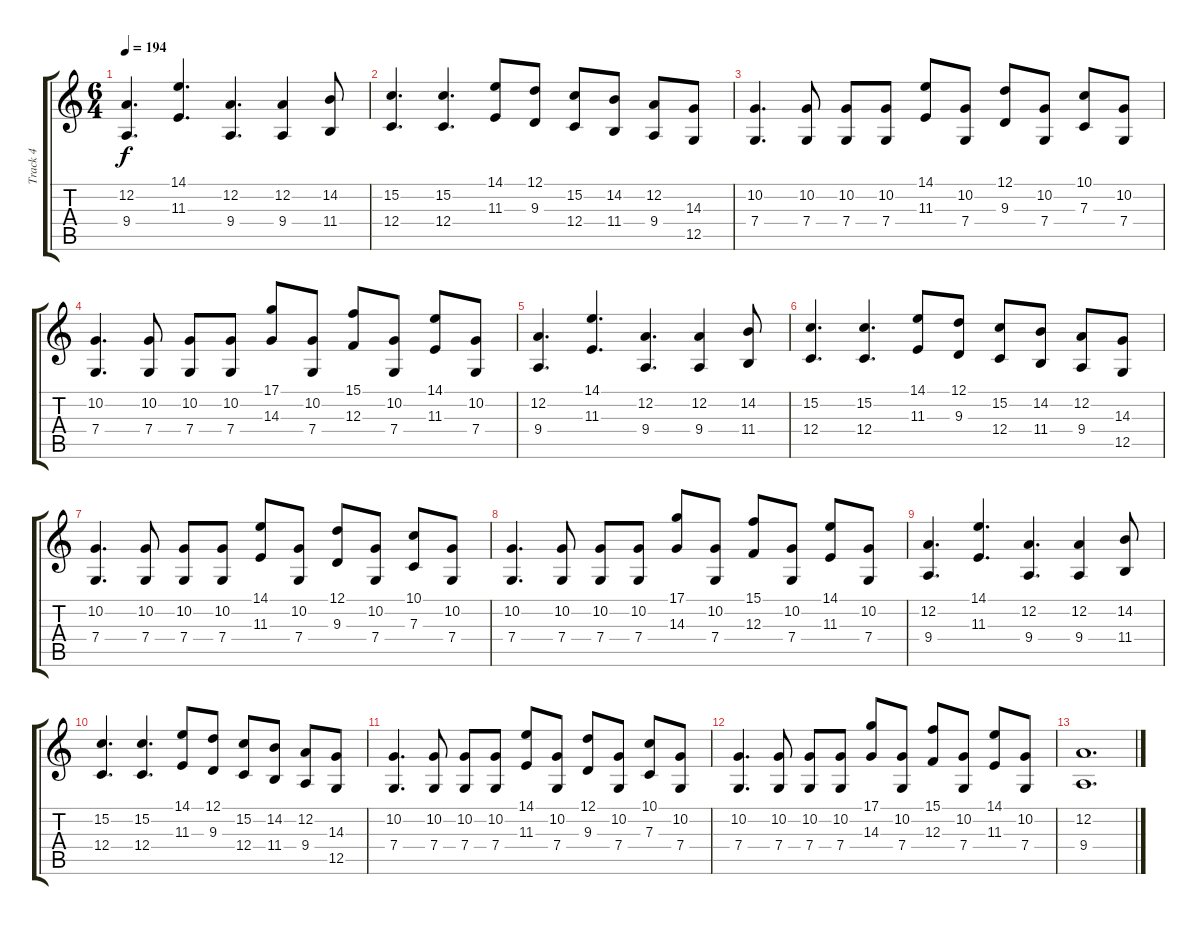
\track ("Track 4" "Track 4") {instrument accordion}
\staff {score tabs}
\tuning (D4 A3 F3 C3 G2 D2) {hide}
\ts (6 4)
\tempo 194
\clef g2
\ks c
(12.2 9.4).4{d dy f} (14.1 11.3).4{d} (12.2 9.4).4{d} (12.2 9.4).4 (14.2 11.4).8 |
(15.2 12.4).4{d} (15.2 12.4).4{d} (14.1 11.3).8 (12.1 9.3).8 (15.2 12.4).8 (14.2 11.4).8 (12.2 9.4).8 (14.3 12.5).8 |
(10.2 7.4).4{d} (10.2 7.4).8 (10.2 7.4).8 (10.2 7.4).8 (14.1 11.3).8 (10.2 7.4).8 (12.1 9.3).8 (10.2 7.4).8 (10.1 7.3).8 (10.2 7.4).8 |
(10.2 7.4).4{d} (10.2 7.4).8 (10.2 7.4).8 (10.2 7.4).8 (17.1 14.3).8 (10.2 7.4).8 (15.1 12.3).8 (10.2 7.4).8 (14.1 11.3).8 (10.2 7.4).8 |
(12.2 9.4).4{d} (14.1 11.3).4{d} (12.2 9.4).4{d} (12.2 9.4).4 (14.2 11.4).8 |
(15.2 12.4).4{d} (15.2 12.4).4{d} (14.1 11.3).8 (12.1 9.3).8 (15.2 12.4).8 (14.2 11.4).8 (12.2 9.4).8 (14.3 12.5).8 |
(10.2 7.4).4{d} (10.2 7.4).8 (10.2 7.4).8 (10.2 7.4).8 (14.1 11.3).8 (10.2 7.4).8 (12.1 9.3).8 (10.2 7.4).8 (10.1 7.3).8 (10.2 7.4).8 |
(10.2 7.4).4{d} (10.2 7.4).8 (10.2 7.4).8 (10.2 7.4).8 (17.1 14.3).8 (10.2 7.4).8 (15.1 12.3).8 (10.2 7.4).8 (14.1 11.3).8 (10.2 7.4).8 |
(12.2 9.4).4{d} (14.1 11.3).4{d} (12.2 9.4).4{d} (12.2 9.4).4 (14.2 11.4).8 |
(15.2 12.4).4{d} (15.2 12.4).4{d} (14.1 11.3).8 (12.1 9.3).8 (15.2 12.4).8 (14.2 11.4).8 (12.2 9.4).8 (14.3 12.5).8 |
(10.2 7.4).4{d} (10.2 7.4).8 (10.2 7.4).8 (10.2 7.4).8 (14.1 11.3).8 (10.2 7.4).8 (12.1 9.3).8 (10.2 7.4).8 (10.1 7.3).8 (10.2 7.4).8 |
(10.2 7.4).4{d} (10.2 7.4).8 (10.2 7.4).8 (10.2 7.4).8 (17.1 14.3).8 (10.2 7.4).8 (15.1 12.3).8 (10.2 7.4).8 (14.1 11.3).8 (10.2 7.4).8 |
(12.2 9.4).1{d}
